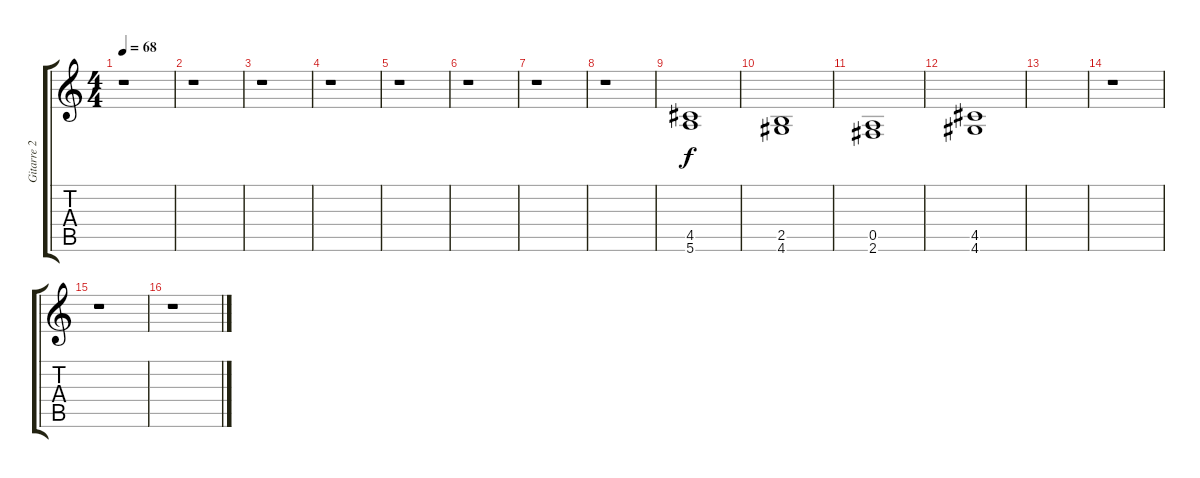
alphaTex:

\track ("Gitarre 2" "Gitarre 2") {instrument distortionguitar}
\staff {score tabs}
\tuning (E4 B3 G3 D3 A2 E2) {hide}
\ts (4 4)
\tempo 68
\clef g2
\ks c
r.1{dy f instrument distortionguitar} |
r.1 |
r.1 |
r.1 |
r.1 |
r.1 |
r.1 |
r.1 |
(4.5 5.6).1 |
(2.5 4.6).1 |
(0.5 2.6).1 |
(4.5 4.6).1 |
|
r.1 |
r.1 |
r.1
